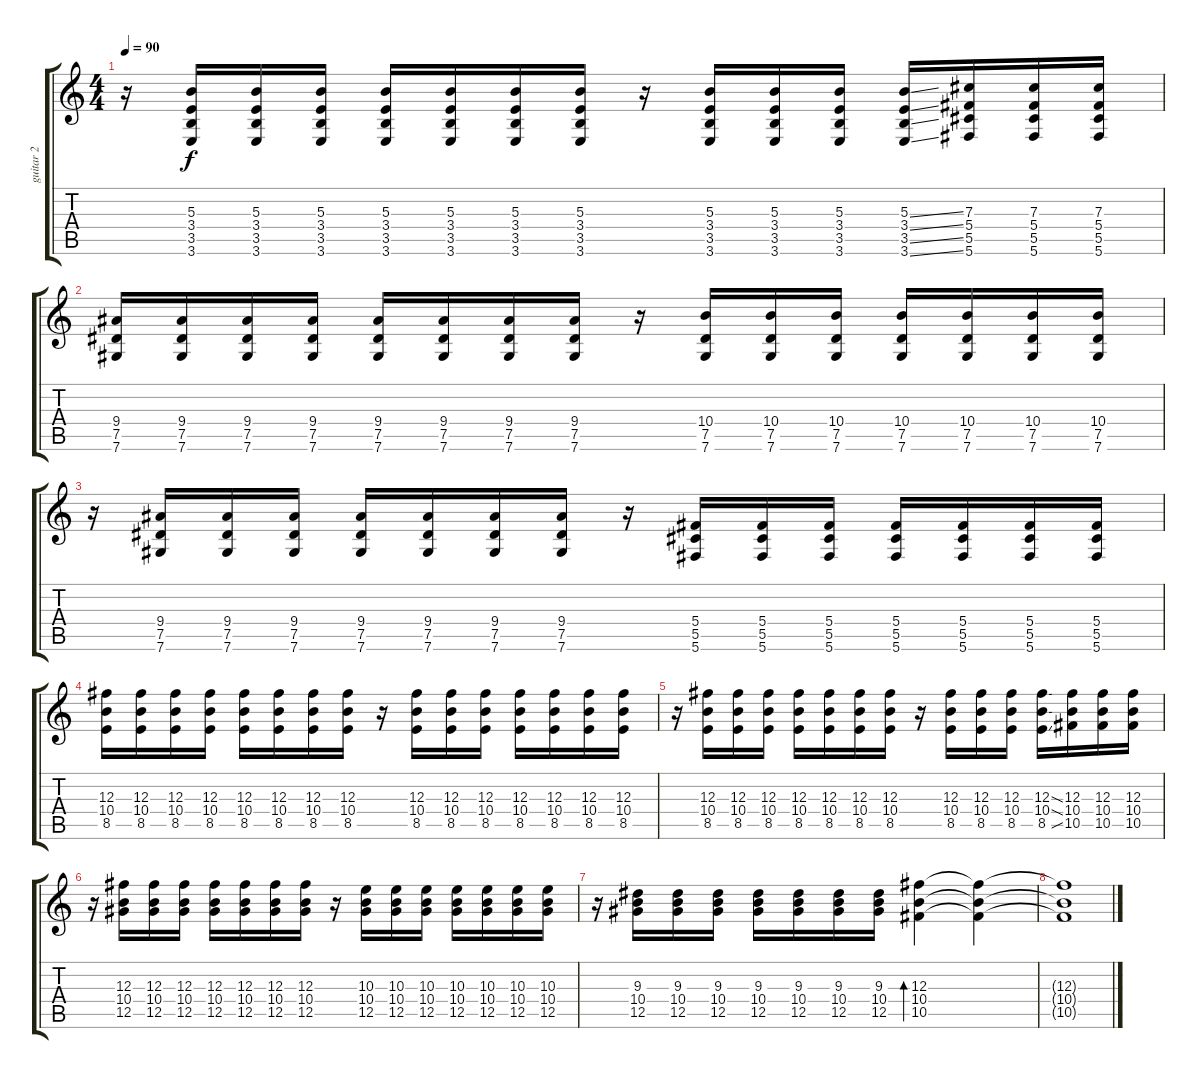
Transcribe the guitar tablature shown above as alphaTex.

\track ("guitar 2" "guitar 2") {instrument acousticguitarsteel}
\staff {score tabs}
\tuning (Eb4 Bb3 Gb3 Db3 Ab2 Db2) {hide}
\ts (4 4)
\tempo 90
\clef g2
\ks c
r.16{dy f} (5.3 3.4 3.5 3.6).16 (5.3 3.4 3.5 3.6).16 (5.3 3.4 3.5 3.6).16 (5.3 3.4 3.5 3.6).16 (5.3 3.4 3.5 3.6).16 (5.3 3.4 3.5 3.6).16 (5.3 3.4 3.5 3.6).16 r.16 (5.3 3.4 3.5 3.6).16 (5.3 3.4 3.5 3.6).16 (5.3 3.4 3.5 3.6).16 (5.3{ss} 3.4{ss} 3.5{ss} 3.6{ss}).16 (7.3 5.4 5.5 5.6).16 (7.3 5.4 5.5 5.6).16 (7.3 5.4 5.5 5.6).16 |
(9.4 7.5 7.6).16 (9.4 7.5 7.6).16 (9.4 7.5 7.6).16 (9.4 7.5 7.6).16 (9.4 7.5 7.6).16 (9.4 7.5 7.6).16 (9.4 7.5 7.6).16 (9.4 7.5 7.6).16 r.16 (10.4 7.5 7.6).16 (10.4 7.5 7.6).16 (10.4 7.5 7.6).16 (10.4 7.5 7.6).16 (10.4 7.5 7.6).16 (10.4 7.5 7.6).16 (10.4 7.5 7.6).16 |
r.16 (9.4 7.5 7.6).16 (9.4 7.5 7.6).16 (9.4 7.5 7.6).16 (9.4 7.5 7.6).16 (9.4 7.5 7.6).16 (9.4 7.5 7.6).16 (9.4 7.5 7.6).16 r.16 (5.4 5.5 5.6).16 (5.4 5.5 5.6).16 (5.4 5.5 5.6).16 (5.4 5.5 5.6).16 (5.4 5.5 5.6).16 (5.4 5.5 5.6).16 (5.4 5.5 5.6).16 |
(12.3 10.4 8.5).16{instrument acousticguitarsteel} (12.3 10.4 8.5).16 (12.3 10.4 8.5).16 (12.3 10.4 8.5).16 (12.3 10.4 8.5).16 (12.3 10.4 8.5).16 (12.3 10.4 8.5).16 (12.3 10.4 8.5).16 r.16 (12.3 10.4 8.5).16 (12.3 10.4 8.5).16 (12.3 10.4 8.5).16 (12.3 10.4 8.5).16 (12.3 10.4 8.5).16 (12.3 10.4 8.5).16 (12.3 10.4 8.5).16 |
r.16 (12.3 10.4 8.5).16 (12.3 10.4 8.5).16 (12.3 10.4 8.5).16 (12.3 10.4 8.5).16 (12.3 10.4 8.5).16 (12.3 10.4 8.5).16 (12.3 10.4 8.5).16 r.16 (12.3 10.4 8.5).16 (12.3 10.4 8.5).16 (12.3 10.4 8.5).16 (12.3{ss} 10.4{ss} 8.5{ss}).16 (12.3 10.4 10.5).16 (12.3 10.4 10.5).16 (12.3 10.4 10.5).16 |
r.16 (12.3 10.4 12.5).16 (12.3 10.4 12.5).16 (12.3 10.4 12.5).16 (12.3 10.4 12.5).16 (12.3 10.4 12.5).16 (12.3 10.4 12.5).16 (12.3 10.4 12.5).16 r.16 (10.3 10.4 12.5).16 (10.3 10.4 12.5).16 (10.3 10.4 12.5).16 (10.3 10.4 12.5).16 (10.3 10.4 12.5).16 (10.3 10.4 12.5).16 (10.3 10.4 12.5).16 |
r.16 (9.3 10.4 12.5).16 (9.3 10.4 12.5).16 (9.3 10.4 12.5).16 (9.3 10.4 12.5).16 (9.3 10.4 12.5).16 (9.3 10.4 12.5).16 (9.3 10.4 12.5).16 (12.3 10.4 10.5).4{bd 480} (12.3{t} 10.4{t} 10.5{t}).4{volume 5 instrument acousticguitarsteel} |
(12.3{t} 10.4{t} 10.5{t}).1
